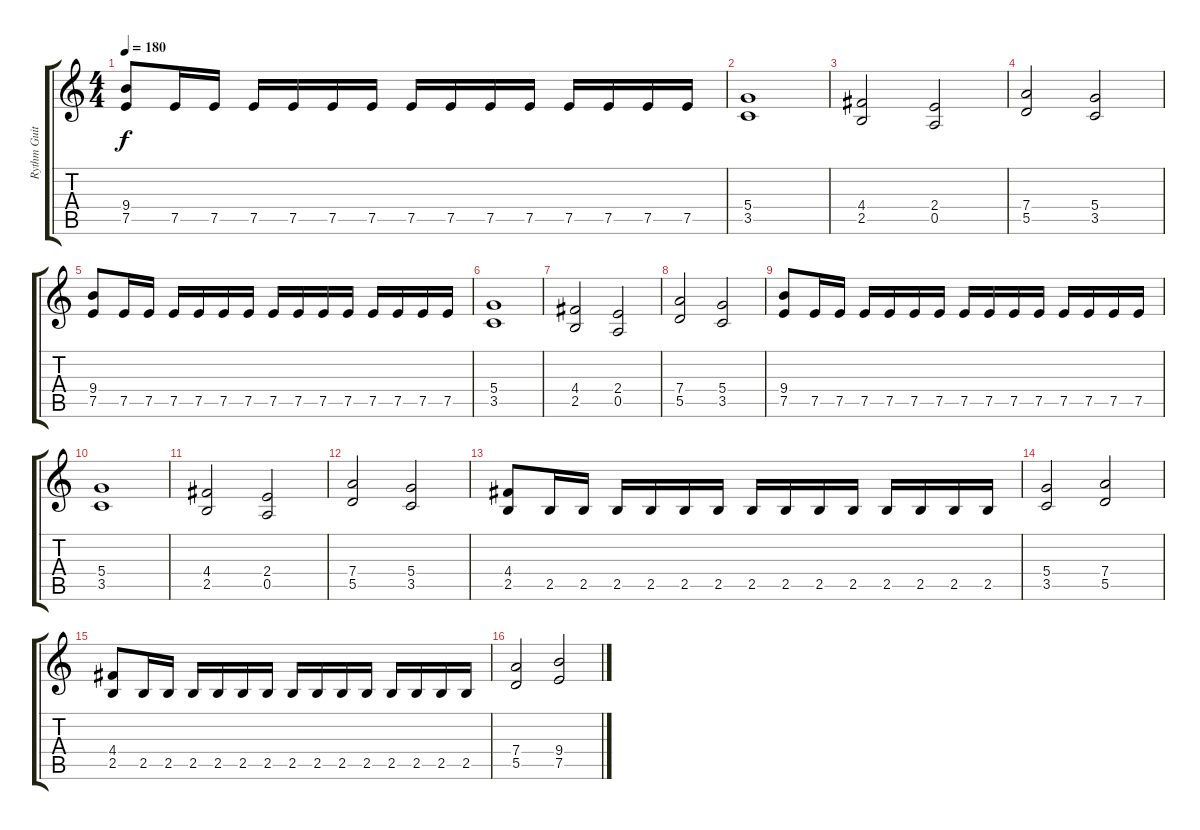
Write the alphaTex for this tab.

\track ("Rythm Guitar" "Rythm Guit") {instrument distortionguitar}
\staff {score tabs}
\tuning (E4 B3 G3 D3 A2 E2) {hide}
\ts (4 4)
\tempo 180
\clef g2
\ks c
(9.4 7.5).8{dy f} 7.5.16 7.5.16 7.5.16 7.5.16 7.5.16 7.5.16 7.5.16 7.5.16 7.5.16 7.5.16 7.5.16 7.5.16 7.5.16 7.5.16 |
(5.4 3.5).1 |
(4.4 2.5).2 (2.4 0.5).2 |
(7.4 5.5).2 (5.4 3.5).2 |
(9.4 7.5).8 7.5.16 7.5.16 7.5.16 7.5.16 7.5.16 7.5.16 7.5.16 7.5.16 7.5.16 7.5.16 7.5.16 7.5.16 7.5.16 7.5.16 |
(5.4 3.5).1 |
(4.4 2.5).2 (2.4 0.5).2 |
(7.4 5.5).2 (5.4 3.5).2 |
(9.4 7.5).8 7.5.16 7.5.16 7.5.16 7.5.16 7.5.16 7.5.16 7.5.16 7.5.16 7.5.16 7.5.16 7.5.16 7.5.16 7.5.16 7.5.16 |
(5.4 3.5).1 |
(4.4 2.5).2 (2.4 0.5).2 |
(7.4 5.5).2 (5.4 3.5).2 |
(4.4 2.5).8 2.5.16 2.5.16 2.5.16 2.5.16 2.5.16 2.5.16 2.5.16 2.5.16 2.5.16 2.5.16 2.5.16 2.5.16 2.5.16 2.5.16 |
(5.4 3.5).2 (7.4 5.5).2 |
(4.4 2.5).8 2.5.16 2.5.16 2.5.16 2.5.16 2.5.16 2.5.16 2.5.16 2.5.16 2.5.16 2.5.16 2.5.16 2.5.16 2.5.16 2.5.16 |
(7.4 5.5).2 (9.4 7.5).2
